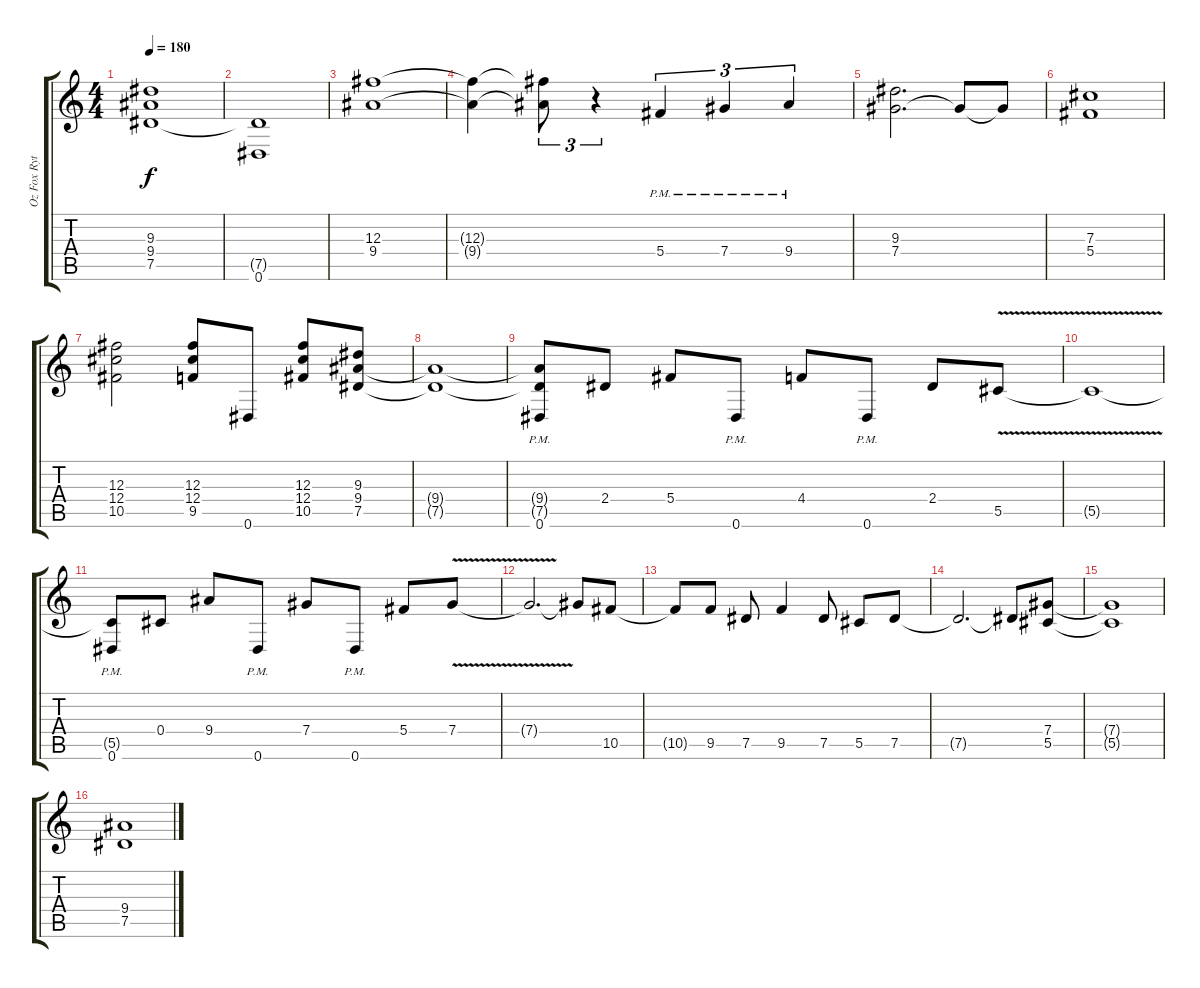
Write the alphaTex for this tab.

\track ("Oz Fox Rythm" "Oz Fox Ryt") {instrument distortionguitar}
\staff {score tabs}
\tuning (Eb4 Bb3 Gb3 Db3 Ab2 Eb2) {hide}
\ts (4 4)
\tempo 180
\clef g2
\ks c
(9.3 9.4 7.5).1{dy f} |
(7.5{t} 0.6{t}).1 |
(12.3 9.4).1 |
(12.3{t} 9.4{t}).4 (12.3{t} 9.4{t}).8{tu (3 2)} r.4{tu (3 2)} 5.4{pm}.4{tu (3 2)} 7.4{pm}.4{tu (3 2)} 9.4{pm}.4{tu (3 2)} |
(9.3 7.4).2{d} 7.4{t}.8 7.4{t}.8 |
(7.3 5.4).1 |
(12.3 12.4 10.5).2 (12.3 12.4 9.5).8 0.6.8 (12.3 12.4 10.5).8 (9.3 9.4 7.5).8 |
(9.4{t} 7.5{t}).1 |
(9.4{t} 7.5{t} 0.6{pm}).8 2.4.8 5.4.8 0.6{pm}.8 4.4.8 0.6{pm}.8 2.4.8 5.5{v}.8 |
5.5{t}.1 |
(5.5{t} 0.6{pm}).8 0.4.8 9.4.8 0.6{pm}.8 7.4.8 0.6{pm}.8 5.4.8 7.4{v}.8 |
7.4{t}.2{d} 7.4{t}.8 10.5.8 |
10.5{t}.8 9.5.8 7.5.8 9.5.4 7.5.8 5.5.8 7.5.8 |
7.5{t}.2{d} 7.5{t}.8 (7.4 5.5).8 |
(7.4{t} 5.5{t}).1 |
(9.4 7.5).1
